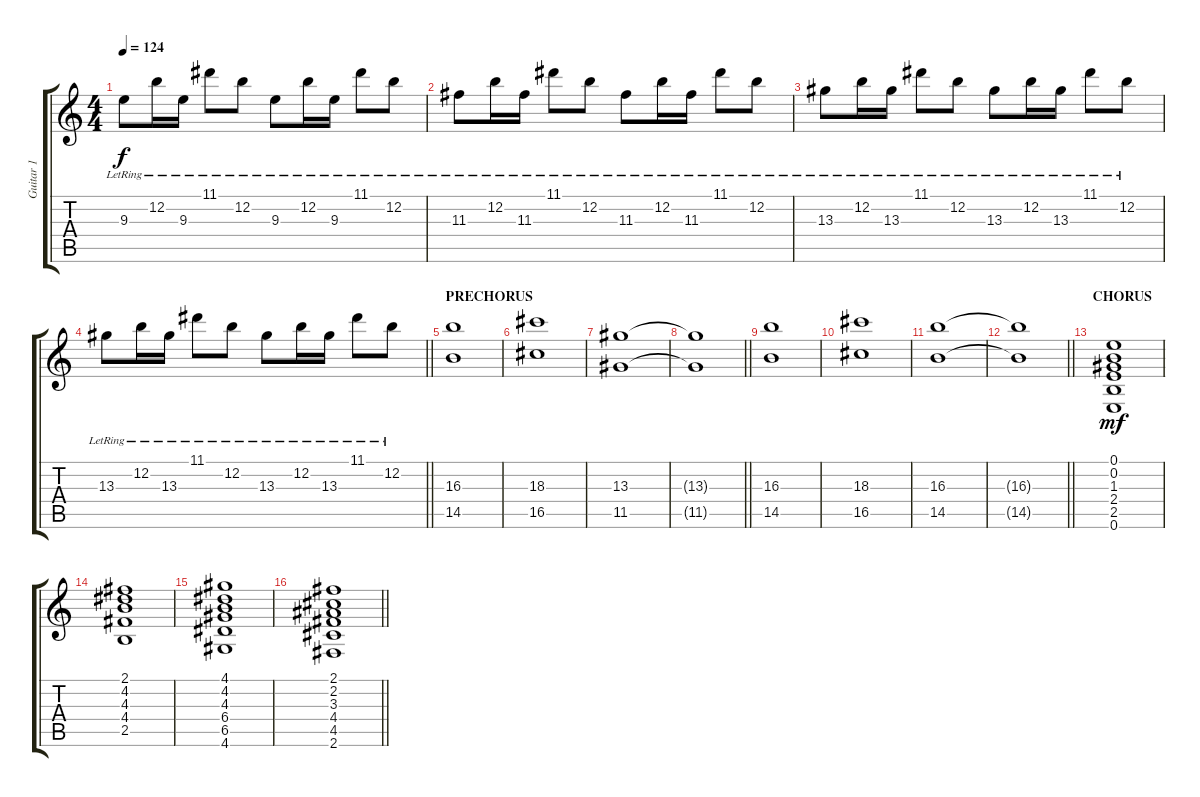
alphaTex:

\track ("Guitar 1" "Guitar 1") {instrument electricguitarclean}
\staff {score tabs}
\tuning (E4 B3 G3 D3 A2 E2) {hide}
\ts (4 4)
\section ("" "")
\tempo 124
\clef g2
\ks c
9.3{lr}.8{dy f} 12.2{lr}.16 9.3{lr}.16 11.1{lr}.8 12.2{lr}.8 9.3{lr}.8 12.2{lr}.16 9.3{lr}.16 11.1{lr}.8 12.2{lr}.8 |
11.3{lr}.8 12.2{lr}.16 11.3{lr}.16 11.1{lr}.8 12.2{lr}.8 11.3{lr}.8 12.2{lr}.16 11.3{lr}.16 11.1{lr}.8 12.2{lr}.8 |
13.3{lr}.8 12.2{lr}.16 13.3{lr}.16 11.1{lr}.8 12.2{lr}.8 13.3{lr}.8 12.2{lr}.16 13.3{lr}.16 11.1{lr}.8 12.2{lr}.8 |
\barLineRight lightlight
13.3{lr}.8 12.2{lr}.16 13.3{lr}.16 11.1{lr}.8 12.2{lr}.8 13.3{lr}.8 12.2{lr}.16 13.3{lr}.16 11.1{lr}.8 12.2{lr}.8 |
\section ("" "PRECHORUS")
(16.3 14.5).1{volume 11 instrument distortionguitar} |
(18.3 16.5).1 |
(13.3 11.5).1 |
\barLineRight lightlight
(13.3{t} 11.5{t}).1 |
\section ("" "")
(16.3 14.5).1 |
(18.3 16.5).1 |
(16.3 14.5).1 |
\barLineRight lightlight
(16.3{t} 14.5{t}).1 |
\section ("" "CHORUS")
(0.1 0.2 1.3 2.4 2.5 0.6).1{dy mf} |
(2.1 4.2 4.3 4.4 2.5).1 |
(4.1 4.2 4.3 6.4 6.5 4.6).1 |
\barLineRight lightlight
(2.1 2.2 3.3 4.4 4.5 2.6).1
